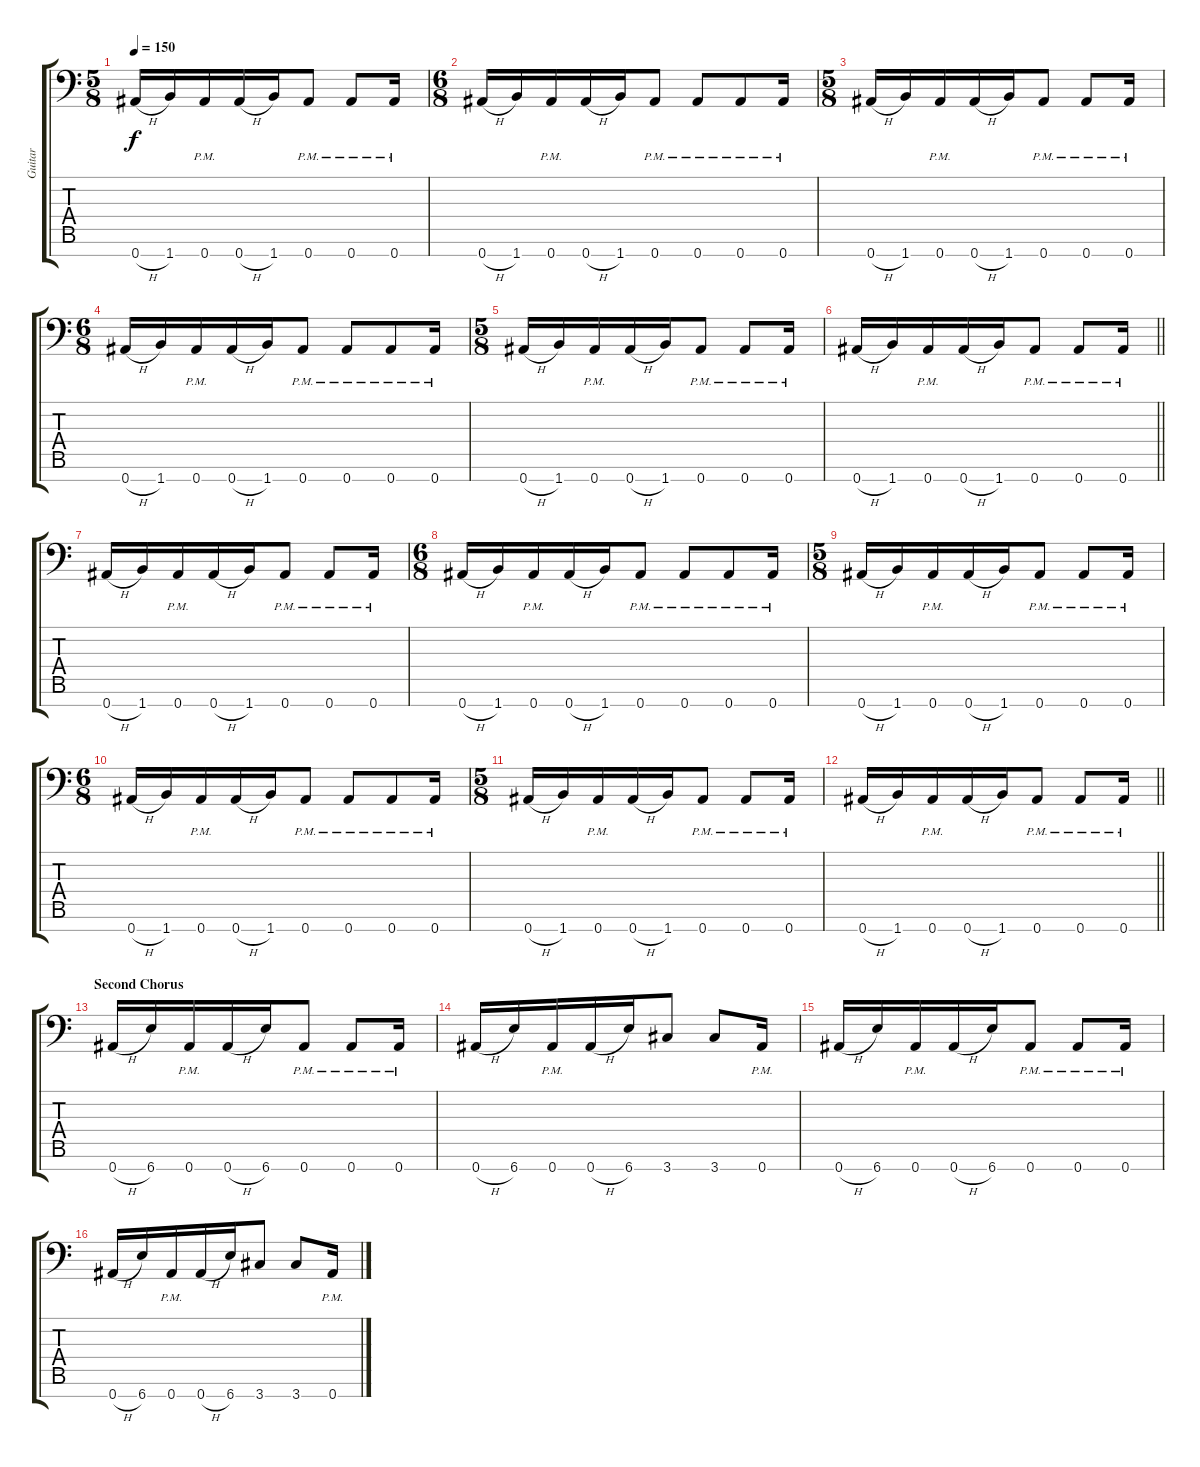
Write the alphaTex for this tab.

\track ("Guitar" "Guitar") {instrument overdrivenguitar}
\staff {score tabs}
\tuning (Eb4 Bb3 Gb3 Db3 Ab2 Eb2 Bb1) {hide}
\ts (5 8)
\tempo 150
\clef f4
\ks c
0.7{h}.16{dy f} 1.7.16 0.7{pm}.16 0.7{h}.16 1.7.16 0.7{pm}.8 0.7{pm}.8 0.7{pm}.16 |
\ts (6 8)
0.7{h}.16 1.7.16 0.7{pm}.16 0.7{h}.16 1.7.16 0.7{pm}.8 0.7{pm}.8 0.7{pm}.8 0.7{pm}.16 |
\ts (5 8)
0.7{h}.16 1.7.16 0.7{pm}.16 0.7{h}.16 1.7.16 0.7{pm}.8 0.7{pm}.8 0.7{pm}.16 |
\ts (6 8)
0.7{h}.16 1.7.16 0.7{pm}.16 0.7{h}.16 1.7.16 0.7{pm}.8 0.7{pm}.8 0.7{pm}.8 0.7{pm}.16 |
\ts (5 8)
0.7{h}.16 1.7.16 0.7{pm}.16 0.7{h}.16 1.7.16 0.7{pm}.8 0.7{pm}.8 0.7{pm}.16 |
\barLineRight lightlight
0.7{h}.16 1.7.16 0.7{pm}.16 0.7{h}.16 1.7.16 0.7{pm}.8 0.7{pm}.8 0.7{pm}.16 |
0.7{h}.16 1.7.16 0.7{pm}.16 0.7{h}.16 1.7.16 0.7{pm}.8 0.7{pm}.8 0.7{pm}.16 |
\ts (6 8)
0.7{h}.16 1.7.16 0.7{pm}.16 0.7{h}.16 1.7.16 0.7{pm}.8 0.7{pm}.8 0.7{pm}.8 0.7{pm}.16 |
\ts (5 8)
0.7{h}.16 1.7.16 0.7{pm}.16 0.7{h}.16 1.7.16 0.7{pm}.8 0.7{pm}.8 0.7{pm}.16 |
\ts (6 8)
0.7{h}.16 1.7.16 0.7{pm}.16 0.7{h}.16 1.7.16 0.7{pm}.8 0.7{pm}.8 0.7{pm}.8 0.7{pm}.16 |
\ts (5 8)
0.7{h}.16 1.7.16 0.7{pm}.16 0.7{h}.16 1.7.16 0.7{pm}.8 0.7{pm}.8 0.7{pm}.16 |
\barLineRight lightlight
0.7{h}.16 1.7.16 0.7{pm}.16 0.7{h}.16 1.7.16 0.7{pm}.8 0.7{pm}.8 0.7{pm}.16 |
\section ("" "Second Chorus")
0.7{h}.16 6.7.16 0.7{pm}.16 0.7{h}.16 6.7.16 0.7{pm}.8 0.7{pm}.8 0.7{pm}.16 |
0.7{h}.16 6.7.16 0.7{pm}.16 0.7{h}.16 6.7.16 3.7.8 3.7.8 0.7{pm}.16 |
0.7{h}.16 6.7.16 0.7{pm}.16 0.7{h}.16 6.7.16 0.7{pm}.8 0.7{pm}.8 0.7{pm}.16 |
0.7{h}.16 6.7.16 0.7{pm}.16 0.7{h}.16 6.7.16 3.7.8 3.7.8 0.7{pm}.16
